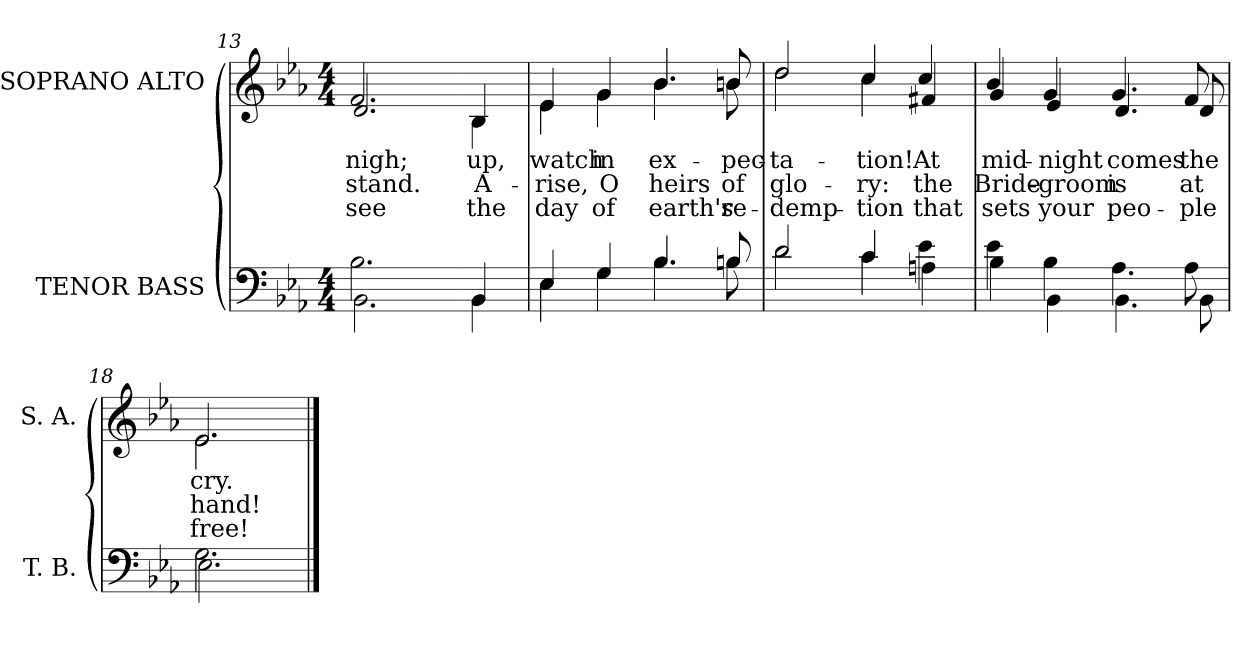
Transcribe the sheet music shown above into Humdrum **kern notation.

**kern	**kern	**text	**text	**text
*part2	*part1	*part1	*part1	*part1
*staff2	*staff1	*staff1	*staff1	*staff1
*I"TENOR BASS	*I"SOPRANO ALTO	*	*	*
*I'T. B.	*I'S. A.	*	*	*
*clefF4	*clefG2	*	*	*
*k[b-e-a-]	*k[b-e-a-]	*	*	*
*E-:	*E-:	*	*	*
*M4/4	*M4/4	*	*	*
=13	=13	=13	=13	=13
*^	*	*	*	*
!	!	!	!LO:LY:b:color=#000000	!LO:LY:b:color=#000000	!LO:LY:b:color=#000000
*	*	*^	*	*	*
2.B-i\	2.BB-i\	2.fi/	2.di/	nigh;	stand.	see
!!LO:LB:g=z	!!
=14-	=14-	=14-	=14-	=14-	=14-	=14-
!	!	!	!	!LO:LY:b:color=#000000	!LO:LY:b:color=#000000	!LO:LY:b:color=#000000
4BB-i/	4BB-i\	4B-i/	4B-i\	up,	A-	the
=15	=15	=15	=15	=15	=15	=15
!	!	!	!	!LO:LY:b:color=#000000	!LO:LY:b:color=#000000	!LO:LY:b:color=#000000
4E-i/	4E-i\	4e-i/	4e-i\	watch	-rise,	day
!	!	!	!	!LO:LY:b:color=#000000	!LO:LY:b:color=#000000	!LO:LY:b:color=#000000
4Gi/	4Gi\	4gi/	4gi\	in	O	of
!	!	!	!	!LO:LY:b:color=#000000	!LO:LY:b:color=#000000	!LO:LY:b:color=#000000
4.B-i/	4.B-i\	4.b-i/	4.b-i\	ex-	heirs	earth's
!	!	!	!	!LO:LY:b:color=#000000	!LO:LY:b:color=#000000	!LO:LY:b:color=#000000
8Bni/	8Bi\	8bni/	8bi\	-pec-	of	re-
=16	=16	=16	=16	=16	=16	=16
!	!	!	!	!LO:LY:b:color=#000000	!LO:LY:b:color=#000000	!LO:LY:b:color=#000000
2di/	2di\	2ddi/	2ddi\	-ta-	glo-	-demp-
!	!	!	!	!LO:LY:b:color=#000000	!LO:LY:b:color=#000000	!LO:LY:b:color=#000000
4ci/	4ci\	4cci/	4cci\	-tion!	-ry:	-tion
!	!	!	!	!LO:LY:b:color=#000000	!LO:LY:b:color=#000000	!LO:LY:b:color=#000000
4e-i\	4Ani\	4cci/	4f#Xi/	At	the	that
=17	=17	=17	=17	=17	=17	=17
!	!	!	!	!LO:LY:b:color=#000000	!LO:LY:b:color=#000000	!LO:LY:b:color=#000000
4e-i\	4B-i\	4b-i/	4gi/	mid-	Bride-	sets
!	!	!	!	!LO:LY:b:color=#000000	!LO:LY:b:color=#000000	!LO:LY:b:color=#000000
4B-i\	4BB-i\	4gi/	4e-i/	-night	-groom	your
!	!	!	!	!LO:LY:b:color=#000000	!LO:LY:b:color=#000000	!LO:LY:b:color=#000000
4.A-i\	4.BB-i\	4.gi/	4.di/	comes	is	peo-
!	!	!	!	!LO:LY:b:color=#000000	!LO:LY:b:color=#000000	!LO:LY:b:color=#000000
8A-i\	8BB-i\	8fi/	8di/	the	at	-ple
=18	=18	=18	=18	=18	=18	=18
!	!	!	!	!LO:LY:b:color=#000000	!LO:LY:b:color=#000000	!LO:LY:b:color=#000000
2.Gi\	2.E-i\	2.e-i/	2.e-i\	cry.	hand!	free!
*v	*v	*	*	*	*	*
*	*v	*v	*	*	*
==	==	==	==	==
*-	*-	*-	*-	*-
